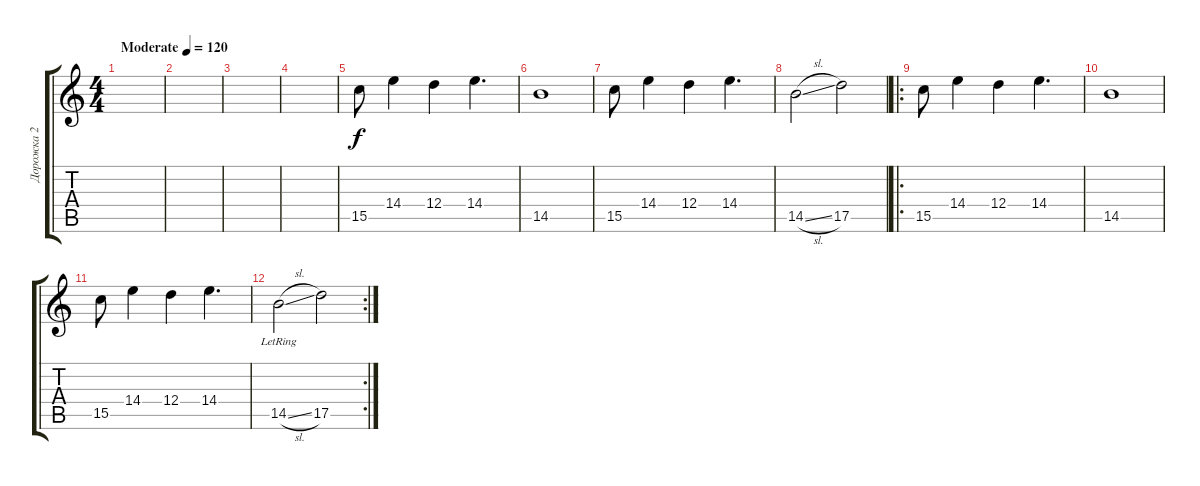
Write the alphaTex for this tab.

\track ("Дорожка 2" "Дорожка 2") {instrument acousticguitarsteel}
\staff {score tabs}
\tuning (E4 B3 G3 D3 A2 E2) {hide}
\ts (4 4)
\tempo (120 "Moderate")
\clef g2
\ks c
|
|
|
|
15.5.8 14.4.4 12.4.4 14.4.4{d} |
14.5.1 |
15.5.8 14.4.4 12.4.4 14.4.4{d} |
14.5{sl}.2 17.5.2 |
\ro
15.5.8 14.4.4 12.4.4 14.4.4{d} |
14.5.1 |
15.5.8 14.4.4 12.4.4 14.4.4{d} |
\rc 2
14.5{sl lr}.2 17.5.2
